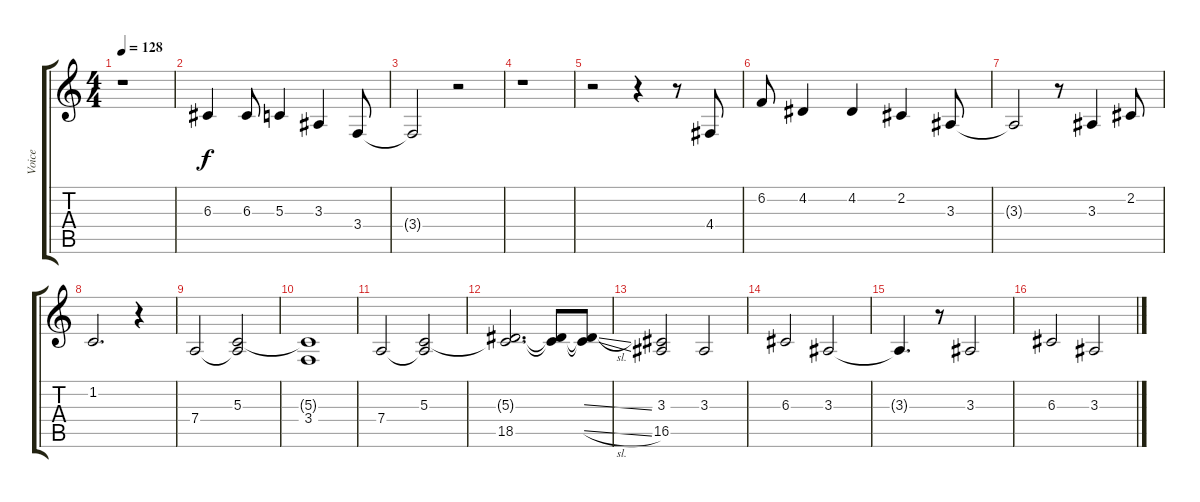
\track ("Voice" "Voice") {instrument altosax}
\staff {score tabs}
\tuning (E4 B3 G3 D3 A2 E2) {hide}
\ts (4 4)
\tempo 128
\clef g2
\ks c
r.1{dy f} |
6.3.4 6.3.8 5.3.4 3.3.4 3.4.8 |
3.4{t}.2 r.2 |
r.1 |
r.2 r.4 r.8 4.4.8 |
6.2.8 4.2.4 4.2.4 2.2.4 3.3.8 |
3.3{t}.2 r.8 3.3.4 2.2.8 |
1.2.2{d} r.4 |
7.4.2 (5.3 7.4{t}).2 |
(5.3{t} 3.4).1 |
7.4.2 (5.3 7.4{t}).2 |
(5.3{t} 18.5).2{d} (5.3{t} 18.5{t}).8 (5.3{sl t} 18.5{sl t}).8 |
(3.3 16.5).2 3.3.2 |
6.3.2 3.3.2 |
3.3{t}.4{d} r.8 3.3.2 |
6.3.2 3.3.2
